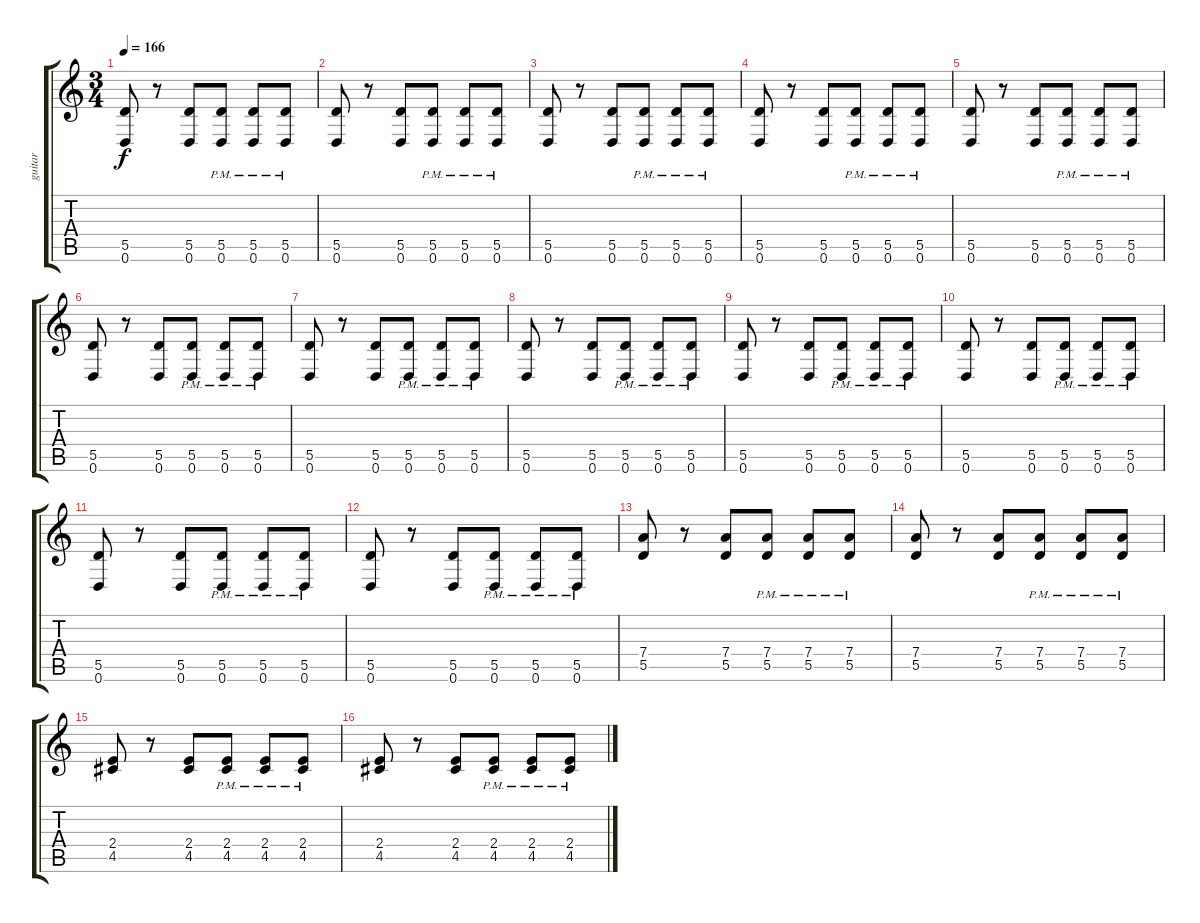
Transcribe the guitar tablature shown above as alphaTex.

\track ("guitar" "guitar") {instrument distortionguitar}
\staff {score tabs}
\tuning (E4 B3 G3 D3 A2 D2) {hide}
\ts (3 4)
\tempo 166
\clef g2
\ks c
(5.5 0.6).8{dy f} r.8 (5.5 0.6).8 (5.5{pm} 0.6{pm}).8 (5.5{pm} 0.6{pm}).8 (5.5{pm} 0.6{pm}).8 |
(5.5 0.6).8 r.8 (5.5 0.6).8 (5.5{pm} 0.6{pm}).8 (5.5{pm} 0.6{pm}).8 (5.5{pm} 0.6{pm}).8 |
(5.5 0.6).8 r.8 (5.5 0.6).8 (5.5{pm} 0.6{pm}).8 (5.5{pm} 0.6{pm}).8 (5.5{pm} 0.6{pm}).8 |
(5.5 0.6).8 r.8 (5.5 0.6).8 (5.5{pm} 0.6{pm}).8 (5.5{pm} 0.6{pm}).8 (5.5{pm} 0.6{pm}).8 |
(5.5 0.6).8 r.8 (5.5 0.6).8 (5.5{pm} 0.6{pm}).8 (5.5{pm} 0.6{pm}).8 (5.5{pm} 0.6{pm}).8 |
(5.5 0.6).8 r.8 (5.5 0.6).8 (5.5{pm} 0.6{pm}).8 (5.5{pm} 0.6{pm}).8 (5.5{pm} 0.6{pm}).8 |
(5.5 0.6).8 r.8 (5.5 0.6).8 (5.5{pm} 0.6{pm}).8 (5.5{pm} 0.6{pm}).8 (5.5{pm} 0.6{pm}).8 |
(5.5 0.6).8 r.8 (5.5 0.6).8 (5.5{pm} 0.6{pm}).8 (5.5{pm} 0.6{pm}).8 (5.5{pm} 0.6{pm}).8 |
(5.5 0.6).8 r.8 (5.5 0.6).8 (5.5{pm} 0.6{pm}).8 (5.5{pm} 0.6{pm}).8 (5.5{pm} 0.6{pm}).8 |
(5.5 0.6).8 r.8 (5.5 0.6).8 (5.5{pm} 0.6{pm}).8 (5.5{pm} 0.6{pm}).8 (5.5{pm} 0.6{pm}).8 |
(5.5 0.6).8 r.8 (5.5 0.6).8 (5.5{pm} 0.6{pm}).8 (5.5{pm} 0.6{pm}).8 (5.5{pm} 0.6{pm}).8 |
(5.5 0.6).8 r.8 (5.5 0.6).8 (5.5{pm} 0.6{pm}).8 (5.5{pm} 0.6{pm}).8 (5.5{pm} 0.6{pm}).8 |
(7.4 5.5).8 r.8 (7.4 5.5).8 (7.4{pm} 5.5{pm}).8 (7.4{pm} 5.5{pm}).8 (7.4{pm} 5.5{pm}).8 |
(7.4 5.5).8 r.8 (7.4 5.5).8 (7.4{pm} 5.5{pm}).8 (7.4{pm} 5.5{pm}).8 (7.4{pm} 5.5{pm}).8 |
(2.4 4.5).8 r.8 (2.4 4.5).8 (2.4{pm} 4.5{pm}).8 (2.4{pm} 4.5{pm}).8 (2.4{pm} 4.5{pm}).8 |
(2.4 4.5).8 r.8 (2.4 4.5).8 (2.4{pm} 4.5{pm}).8 (2.4{pm} 4.5{pm}).8 (2.4{pm} 4.5{pm}).8
